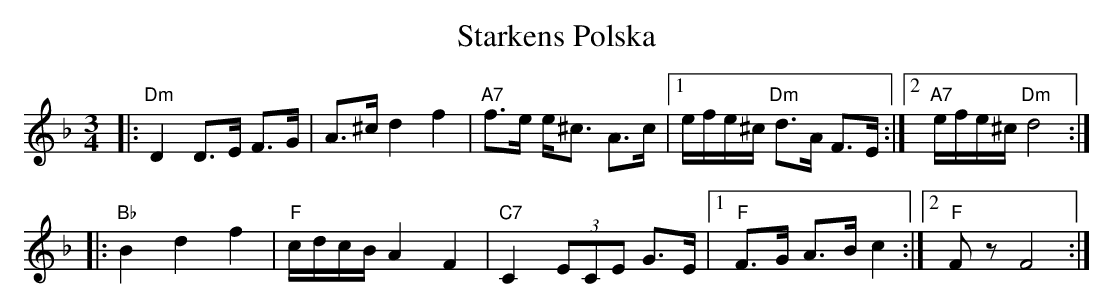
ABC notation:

X:1
T: Starkens Polska
M: 3/4
L: 1/8
K: Dm
|: "Dm"D2 D>E F>G | A>^c d2 f2 | "A7"f>e e<^c A>c |1 e/f/e/^c/ "Dm"d>A F>E :|2 "A7"e/f/e/^c/ "Dm"d4 :|
|: "Bb"B2 d2 f2 | "F"c/d/c/B/ A2 F2 | "C7"C2 (3ECE G>E |1 "F"F>G A>B c2 :|2 "F"Fz F4 :|
